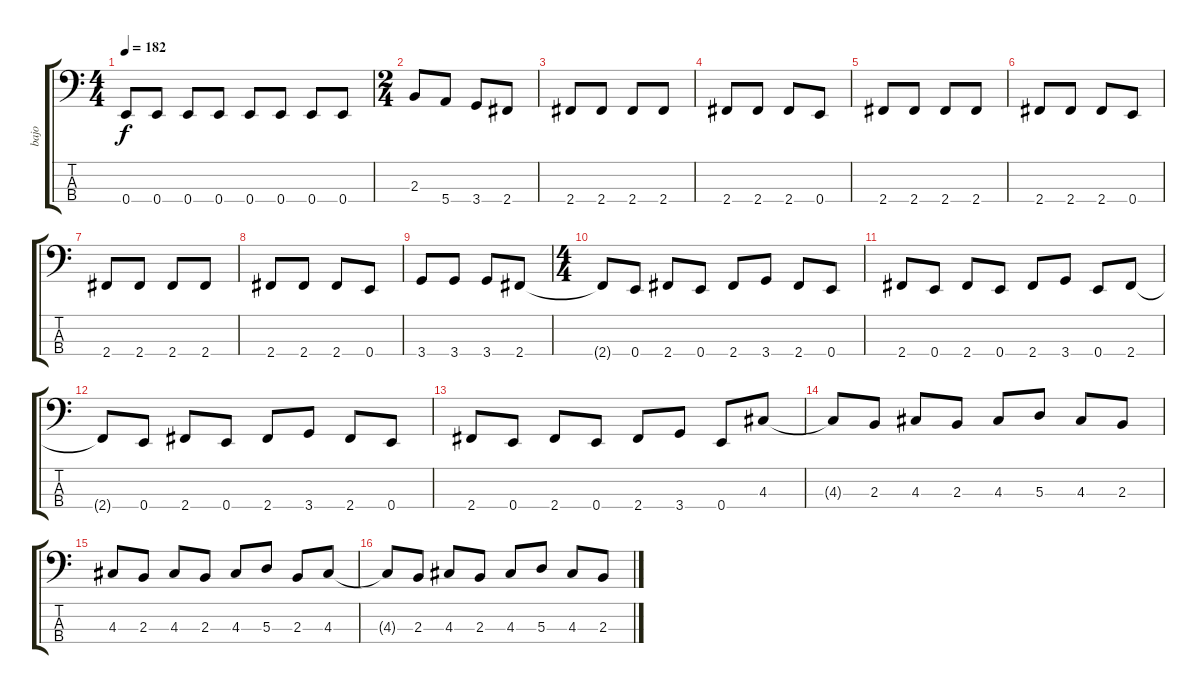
\track ("bajo" "bajo") {instrument electricbassfinger}
\staff {score tabs}
\tuning (G2 D2 A1 E1) {hide}
\ts (4 4)
\tempo 182
\clef f4
\ks c
0.4.8{dy f} 0.4.8 0.4.8 0.4.8 0.4.8 0.4.8 0.4.8 0.4.8 |
\ts (2 4)
2.3.8 5.4.8 3.4.8 2.4.8 |
2.4.8 2.4.8 2.4.8 2.4.8 |
2.4.8 2.4.8 2.4.8 0.4.8 |
2.4.8 2.4.8 2.4.8 2.4.8 |
2.4.8 2.4.8 2.4.8 0.4.8 |
2.4.8 2.4.8 2.4.8 2.4.8 |
2.4.8 2.4.8 2.4.8 0.4.8 |
3.4.8 3.4.8 3.4.8 2.4.8 |
\ts (4 4)
2.4{t}.8 0.4.8 2.4.8 0.4.8 2.4.8 3.4.8 2.4.8 0.4.8 |
2.4.8 0.4.8 2.4.8 0.4.8 2.4.8 3.4.8 0.4.8 2.4.8 |
2.4{t}.8 0.4.8 2.4.8 0.4.8 2.4.8 3.4.8 2.4.8 0.4.8 |
2.4.8 0.4.8 2.4.8 0.4.8 2.4.8 3.4.8 0.4.8 4.3.8 |
4.3{t}.8 2.3.8 4.3.8 2.3.8 4.3.8 5.3.8 4.3.8 2.3.8 |
4.3.8 2.3.8 4.3.8 2.3.8 4.3.8 5.3.8 2.3.8 4.3.8 |
4.3{t}.8 2.3.8 4.3.8 2.3.8 4.3.8 5.3.8 4.3.8 2.3.8
